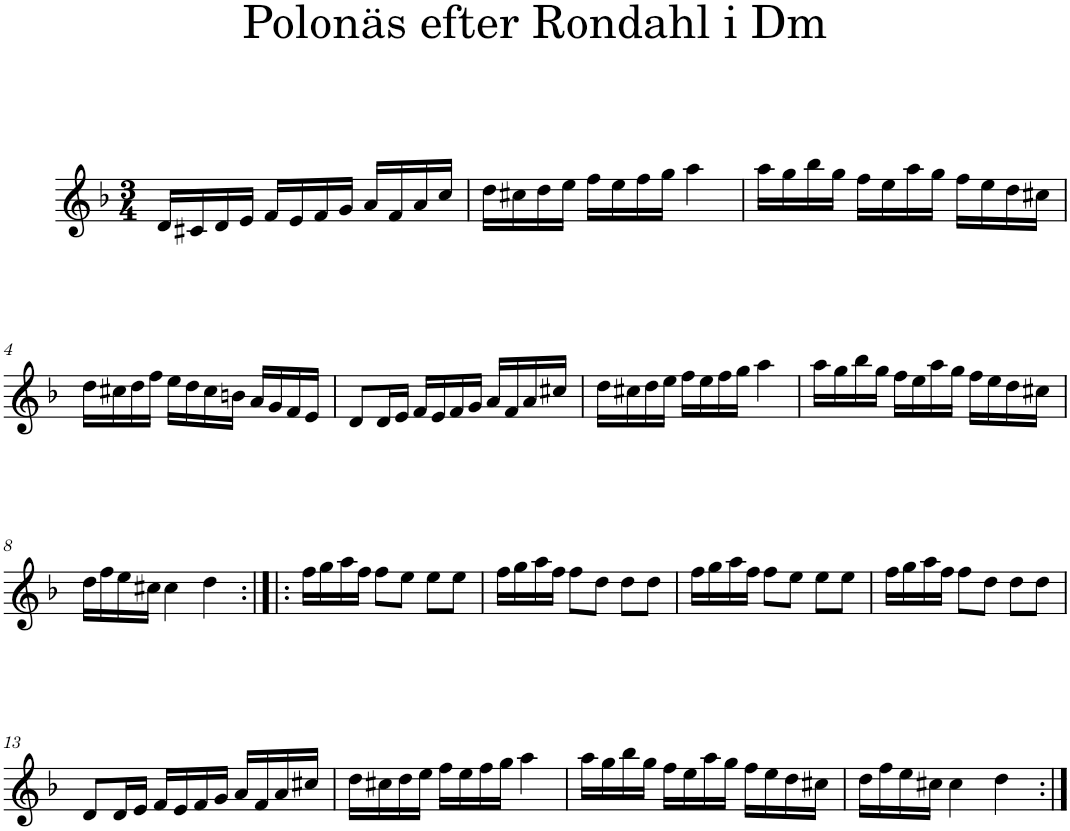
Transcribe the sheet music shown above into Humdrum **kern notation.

**kern
*part1
*staff1
*I"Piano
*I'Pno
*clefG2
*k[b-]
*d:
*M3/4
=1
16d/LL
16c#X/
16d/
16e/JJ
16f/LL
16e/
16f/
16g/JJ
16a/LL
16f/
16a/
16cc/JJ
=2
16dd\LL
16cc#X\
16dd\
16ee\JJ
16ff\LL
16ee\
16ff\
16gg\JJ
4aa\
=3
16aa\LL
16gg\
16bb-\
16gg\JJ
16ff\LL
16ee\
16aa\
16gg\JJ
16ff\LL
16ee\
16dd\
16cc#X\JJ
!!LO:LB:g=z
=4
16dd\LL
16cc#X\
16dd\
16ff\JJ
16ee\LL
16dd\
16cc#\
16bn\JJ
16a/LL
16g/
16f/
16e/JJ
=5
8d/L
16d/L
16e/JJ
16f/LL
16e/
16f/
16g/JJ
16a/LL
16f/
16a/
16cc#X/JJ
=6
16dd\LL
16cc#X\
16dd\
16ee\JJ
16ff\LL
16ee\
16ff\
16gg\JJ
4aa\
=7
16aa\LL
16gg\
16bb-\
16gg\JJ
16ff\LL
16ee\
16aa\
16gg\JJ
16ff\LL
16ee\
16dd\
16cc#X\JJ
!!LO:LB:g=z
=8
16dd\LL
16ff\
16ee\
16cc#X\JJ
4cc#\
4dd\
=9:|!|:
16ff\LL
16gg\
16aa\
16ff\JJ
8ff\L
8ee\J
8ee\L
8ee\J
=10
16ff\LL
16gg\
16aa\
16ff\JJ
8ff\L
8dd\J
8dd\L
8dd\J
=11
16ff\LL
16gg\
16aa\
16ff\JJ
8ff\L
8ee\J
8ee\L
8ee\J
=12
16ff\LL
16gg\
16aa\
16ff\JJ
8ff\L
8dd\J
8dd\L
8dd\J
!!LO:LB:g=z
=13
8d/L
16d/L
16e/JJ
16f/LL
16e/
16f/
16g/JJ
16a/LL
16f/
16a/
16cc#X/JJ
=14
16dd\LL
16cc#X\
16dd\
16ee\JJ
16ff\LL
16ee\
16ff\
16gg\JJ
4aa\
=15
16aa\LL
16gg\
16bb-\
16gg\JJ
16ff\LL
16ee\
16aa\
16gg\JJ
16ff\LL
16ee\
16dd\
16cc#X\JJ
=16
16dd\LL
16ff\
16ee\
16cc#X\JJ
4cc#\
4dd\
=:|!
*-
